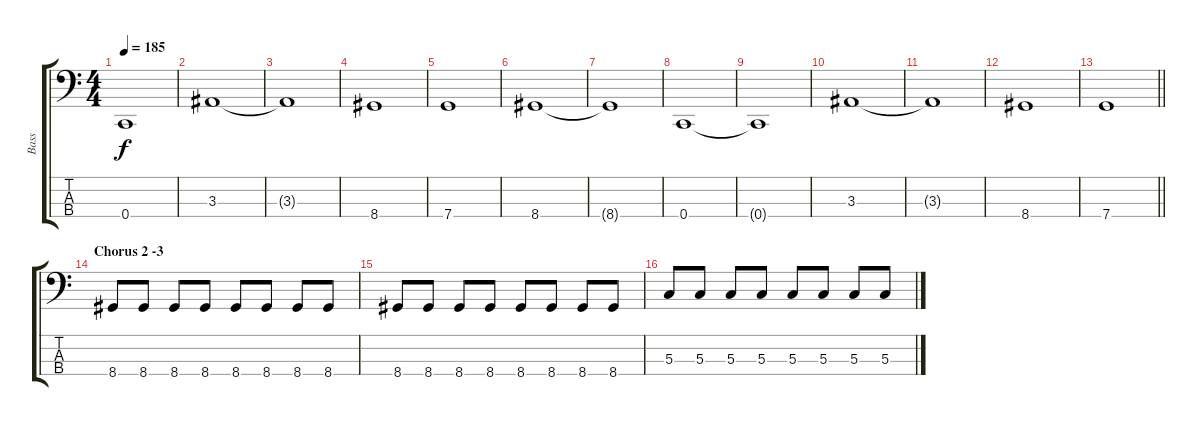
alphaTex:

\track ("Bass" "Bass") {instrument electricbasspick}
\staff {score tabs}
\tuning (F2 C2 G1 C1) {hide}
\ts (4 4)
\tempo 185
\clef f4
\ks c
0.4{t}.1{dy f} |
3.3.1 |
3.3{t}.1 |
8.4.1 |
7.4.1 |
8.4.1 |
8.4{t}.1 |
0.4.1 |
0.4{t}.1 |
3.3.1 |
3.3{t}.1 |
8.4.1 |
\barLineRight lightlight
7.4.1 |
\section ("" "Chorus 2 -3")
8.4.8 8.4.8 8.4.8 8.4.8 8.4.8 8.4.8 8.4.8 8.4.8 |
8.4.8 8.4.8 8.4.8 8.4.8 8.4.8 8.4.8 8.4.8 8.4.8 |
5.3.8 5.3.8 5.3.8 5.3.8 5.3.8 5.3.8 5.3.8 5.3.8
